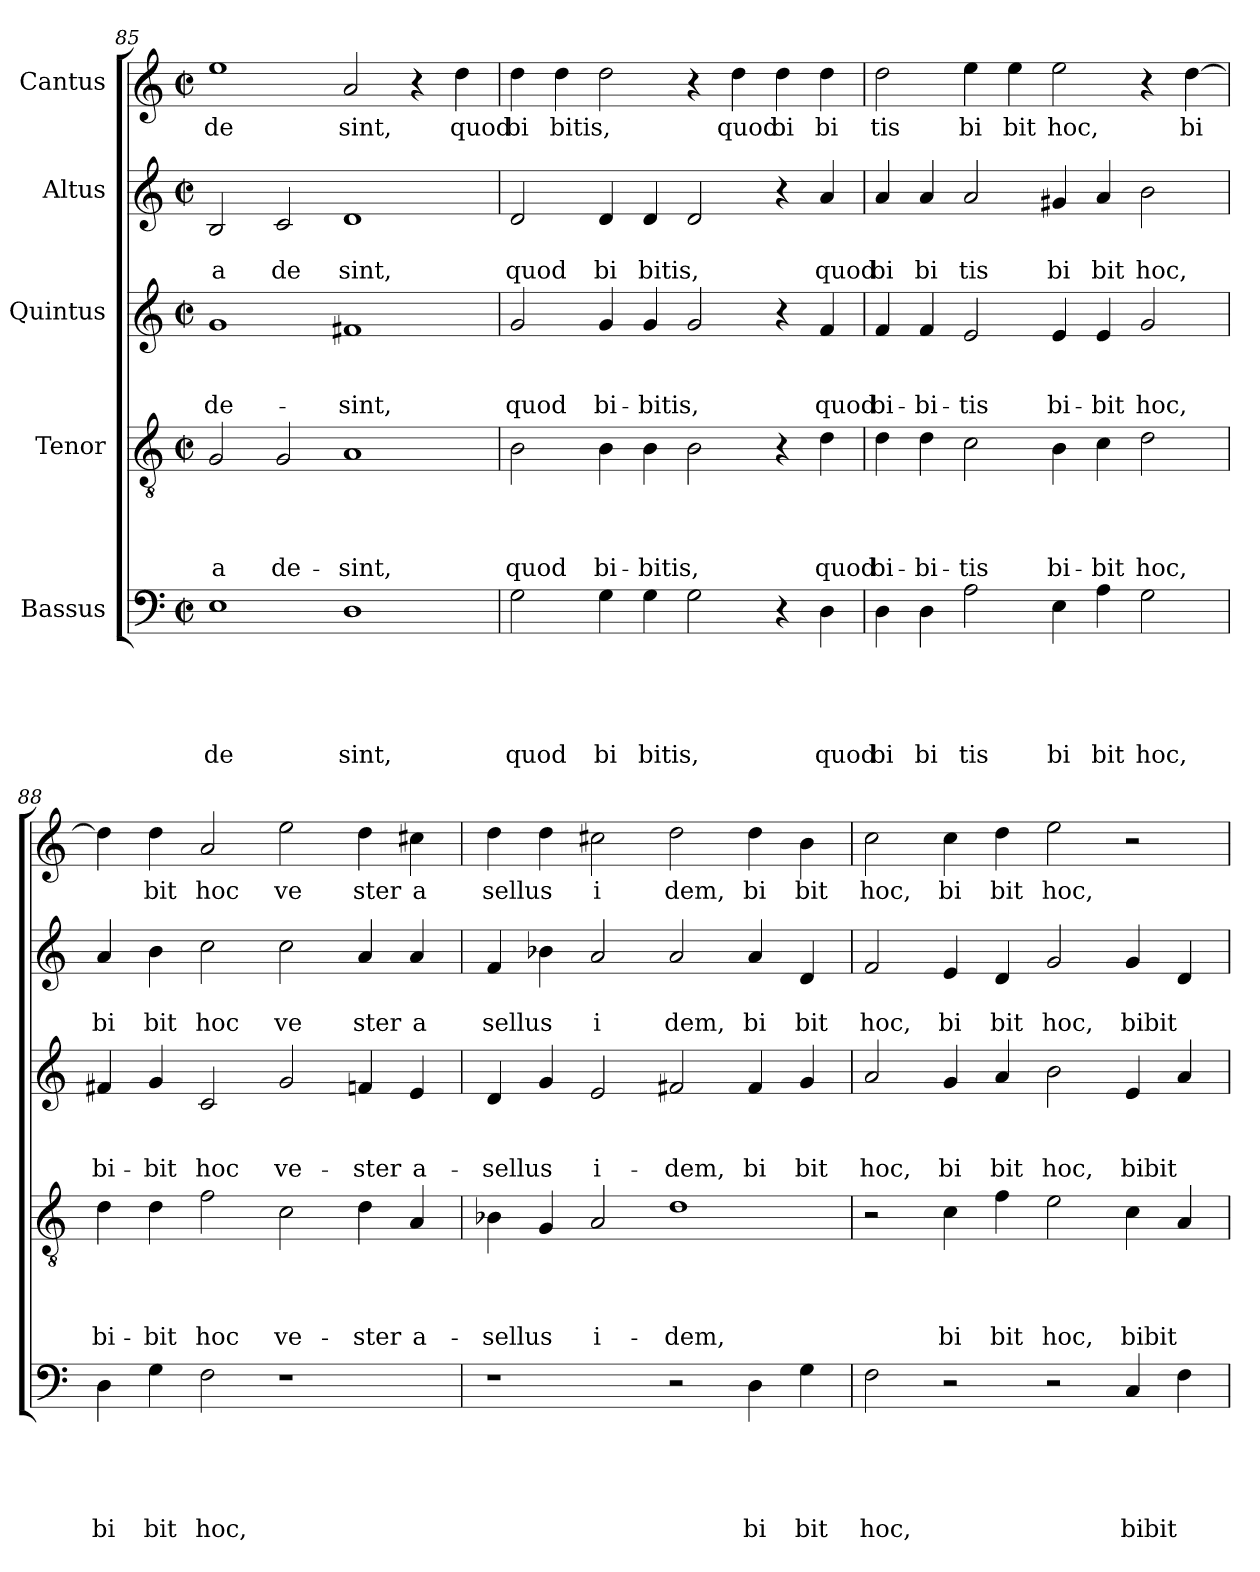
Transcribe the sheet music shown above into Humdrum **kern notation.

**kern	**text	**text	**text	**text	**text	**kern	**text	**text	**text	**text	**kern	**text	**text	**text	**kern	**text	**text	**kern	**text
*part5	*part5	*part5	*part5	*part5	*part5	*part4	*part4	*part4	*part4	*part4	*part3	*part3	*part3	*part3	*part2	*part2	*part2	*part1	*part1
*staff5	*staff5	*staff5	*staff5	*staff5	*staff5	*staff4	*staff4	*staff4	*staff4	*staff4	*staff3	*staff3	*staff3	*staff3	*staff2	*staff2	*staff2	*staff1	*staff1
*I"Bassus	*	*	*	*	*	*I"Tenor	*	*	*	*	*I"Quintus	*	*	*	*I"Altus	*	*	*I"Cantus	*
!!LO:PB:g=z
*clefF4	*	*	*	*	*	*clefGv2	*	*	*	*	*clefG2	*	*	*	*clefG2	*	*	*clefG2	*
*k[]	*	*	*	*	*	*k[]	*	*	*	*	*k[]	*	*	*	*k[]	*	*	*k[]	*
*C:	*	*	*	*	*	*C:	*	*	*	*	*C:	*	*	*	*C:	*	*	*C:	*
*M2/2	*	*	*	*	*	*M2/2	*	*	*	*	*M2/2	*	*	*	*M2/2	*	*	*M2/2	*
*met(c|)	*	*	*	*	*	*met(c|)	*	*	*	*	*met(c|)	*	*	*	*met(c|)	*	*	*met(c|)	*
=85	=85	=85	=85	=85	=85	=85	=85	=85	=85	=85	=85	=85	=85	=85	=85	=85	=85	=85	=85
!	!	!	!	!	!LO:LY:b	!	!	!	!	!LO:LY:b	!	!	!	!LO:LY:b	!	!	!LO:LY:b	!	!LO:LY:b
1E	.	.	.	.	de	2G/	.	.	.	a	1g	.	.	de-	2B/	.	-a	1ee	de
!	!	!	!	!	!	!	!	!	!	!LO:LY:b	!	!	!	!	!	!	!LO:LY:b	!	!
.	.	.	.	.	.	2G/	.	.	.	de-	.	.	.	.	2c/	.	de	.	.
!	!	!	!	!	!LO:LY:b	!	!	!	!	!LO:LY:b	!	!	!	!LO:LY:b	!	!	!LO:LY:b	!	!LO:LY:b
1D	.	.	.	.	sint,	1A	.	.	.	-sint,	1f#X	.	.	-sint,	1d	.	sint,	2a/	sint,
.	.	.	.	.	.	.	.	.	.	.	.	.	.	.	.	.	.	4r	.
!	!	!	!	!	!	!	!	!	!	!	!	!	!	!	!	!	!	!	!LO:LY:b
.	.	.	.	.	.	.	.	.	.	.	.	.	.	.	.	.	.	4dd\	quod
=86	=86	=86	=86	=86	=86	=86	=86	=86	=86	=86	=86	=86	=86	=86	=86	=86	=86	=86	=86
!	!	!	!	!	!LO:LY:b	!	!	!	!	!LO:LY:b	!	!	!	!LO:LY:b	!	!	!LO:LY:b	!	!LO:LY:b
2G\	.	.	.	.	quod	2B\	.	.	.	quod	2g/	.	.	quod	2d/	.	quod	4dd\	bi
!	!	!	!	!	!	!	!	!	!	!	!	!	!	!	!	!	!	!	!LO:LY:b
.	.	.	.	.	.	.	.	.	.	.	.	.	.	.	.	.	.	4dd\	bitis,
!	!	!	!	!	!LO:LY:b	!	!	!	!	!LO:LY:b	!	!	!	!LO:LY:b	!	!	!LO:LY:b	!	!
4G\	.	.	.	.	bi	4B\	.	.	.	bi-	4g/	.	.	bi-	4d/	.	bi	2dd\	.
!	!	!	!	!	!LO:LY:b	!	!	!	!	!LO:LY:b	!	!	!	!LO:LY:b	!	!	!LO:LY:b	!	!
4G\	.	.	.	.	bitis,	4B\	.	.	.	-bitis,	4g/	.	.	-bitis,	4d/	.	bitis,	.	.
2G\	.	.	.	.	.	2B\	.	.	.	.	2g/	.	.	.	2d/	.	.	4r	.
!	!	!	!	!	!	!	!	!	!	!	!	!	!	!	!	!	!	!	!LO:LY:b
.	.	.	.	.	.	.	.	.	.	.	.	.	.	.	.	.	.	4dd\	quod
!	!	!	!	!	!	!	!	!	!	!	!	!	!	!	!	!	!	!	!LO:LY:b
4r	.	.	.	.	.	4r	.	.	.	.	4r	.	.	.	4r	.	.	4dd\	bi
!	!	!	!	!	!LO:LY:b	!	!	!	!	!LO:LY:b	!	!	!	!LO:LY:b	!	!	!LO:LY:b	!	!LO:LY:b
4D\	.	.	.	.	quod	4d\	.	.	.	quod	4f/	.	.	quod	4a/	.	quod	4dd\	bi
=87	=87	=87	=87	=87	=87	=87	=87	=87	=87	=87	=87	=87	=87	=87	=87	=87	=87	=87	=87
!	!	!	!	!	!LO:LY:b	!	!	!	!	!LO:LY:b	!	!	!	!LO:LY:b	!	!	!LO:LY:b	!	!LO:LY:b
4D\	.	.	.	.	bi	4d\	.	.	.	bi-	4f/	.	.	bi-	4a/	.	bi	2dd\	tis
!	!	!	!	!	!LO:LY:b	!	!	!	!	!LO:LY:b	!	!	!	!LO:LY:b	!	!	!LO:LY:b	!	!
4D\	.	.	.	.	bi	4d\	.	.	.	-bi-	4f/	.	.	-bi-	4a/	.	bi	.	.
!	!	!	!	!	!LO:LY:b	!	!	!	!	!LO:LY:b	!	!	!	!LO:LY:b	!	!	!LO:LY:b	!	!LO:LY:b
2A\	.	.	.	.	tis	2c\	.	.	.	-tis	2e/	.	.	-tis	2a/	.	tis	4ee\	bi
!	!	!	!	!	!	!	!	!	!	!	!	!	!	!	!	!	!	!	!LO:LY:b
.	.	.	.	.	.	.	.	.	.	.	.	.	.	.	.	.	.	4ee\	bit
!	!	!	!	!	!LO:LY:b	!	!	!	!	!LO:LY:b	!	!	!	!LO:LY:b	!	!	!LO:LY:b	!	!LO:LY:b
4E\	.	.	.	.	bi	4B\	.	.	.	bi-	4e/	.	.	bi-	4g#X/	.	bi	2ee\	hoc,
!	!	!	!	!	!LO:LY:b	!	!	!	!	!LO:LY:b	!	!	!	!LO:LY:b	!	!	!LO:LY:b	!	!
4A\	.	.	.	.	bit	4c\	.	.	.	-bit	4e/	.	.	-bit	4a/	.	bit	.	.
!	!	!	!	!	!LO:LY:b	!	!	!	!	!LO:LY:b	!	!	!	!LO:LY:b	!	!	!LO:LY:b	!	!
2G\	.	.	.	.	hoc,	2d\	.	.	.	hoc,	2g/	.	.	hoc,	2b\	.	hoc,	4r	.
!	!	!	!	!	!	!	!	!	!	!	!	!	!	!	!	!	!	!	!LO:LY:b
.	.	.	.	.	.	.	.	.	.	.	.	.	.	.	.	.	.	[>4dd\	bi
=88	=88	=88	=88	=88	=88	=88	=88	=88	=88	=88	=88	=88	=88	=88	=88	=88	=88	=88	=88
!	!	!	!	!	!LO:LY:b	!	!	!	!	!LO:LY:b	!	!	!	!LO:LY:b	!	!	!LO:LY:b	!	!
4D\	.	.	.	.	bi	4d\	.	.	.	bi-	4f#X/	.	.	bi-	4a/	.	bi	4dd\]	.
!	!	!	!	!	!LO:LY:b	!	!	!	!	!LO:LY:b	!	!	!	!LO:LY:b	!	!	!LO:LY:b	!	!LO:LY:b
4G\	.	.	.	.	bit	4d\	.	.	.	-bit	4g/	.	.	-bit	4b\	.	bit	4dd\	bit
!	!	!	!	!	!LO:LY:b	!	!	!	!	!LO:LY:b	!	!	!	!LO:LY:b	!	!	!LO:LY:b	!	!LO:LY:b
2F\	.	.	.	.	hoc,	2f\	.	.	.	hoc	2c/	.	.	hoc	2cc\	.	hoc	2a/	hoc
!	!	!	!	!	!	!	!	!	!	!LO:LY:b	!	!	!	!LO:LY:b	!	!	!LO:LY:b	!	!LO:LY:b
1r	.	.	.	.	.	2c\	.	.	.	ve-	2g/	.	.	ve-	2cc\	.	ve	2ee\	ve
!	!	!	!	!	!	!	!	!	!	!LO:LY:b	!	!	!	!LO:LY:b	!	!	!LO:LY:b	!	!LO:LY:b
.	.	.	.	.	.	4d\	.	.	.	-ster	4fn/	.	.	-ster	4a/	.	ster	4dd\	ster
!	!	!	!	!	!	!	!	!	!	!LO:LY:b	!	!	!	!LO:LY:b	!	!	!LO:LY:b	!	!LO:LY:b
.	.	.	.	.	.	4A/	.	.	.	a-	4e/	.	.	a-	4a/	.	a	4cc#X\	a
=89	=89	=89	=89	=89	=89	=89	=89	=89	=89	=89	=89	=89	=89	=89	=89	=89	=89	=89	=89
!	!	!	!	!	!	!	!	!	!	!LO:LY:b	!	!	!	!LO:LY:b	!	!	!LO:LY:b	!	!LO:LY:b
1r	.	.	.	.	.	4B-X\	.	.	.	-sellus	4d/	.	.	-sellus	4f/	.	sellus	4dd\	sellus
.	.	.	.	.	.	4G/	.	.	.	.	4g/	.	.	.	4b-\	.	.	4dd\	.
!	!	!	!	!	!	!	!	!	!	!LO:LY:b	!	!	!	!LO:LY:b	!	!	!LO:LY:b	!	!LO:LY:b
.	.	.	.	.	.	2A/	.	.	.	i-	2e/	.	.	i-	2a/	.	i	2cc#X\	i
!	!	!	!	!	!	!	!	!	!	!LO:LY:b	!	!	!	!LO:LY:b	!	!	!LO:LY:b	!	!LO:LY:b
2r	.	.	.	.	.	1d	.	.	.	-dem,	2f#X/	.	.	-dem,	2a/	.	dem,	2dd\	dem,
!	!	!	!	!	!LO:LY:b	!	!	!	!	!	!	!	!	!LO:LY:b	!	!	!LO:LY:b	!	!LO:LY:b
4D\	.	.	.	.	bi	.	.	.	.	.	4f#/	.	.	bi	4a/	.	bi	4dd\	bi
!	!	!	!	!	!LO:LY:b	!	!	!	!	!	!	!	!	!LO:LY:b	!	!	!LO:LY:b	!	!LO:LY:b
4G\	.	.	.	.	bit	.	.	.	.	.	4g/	.	.	bit	4d/	.	bit	4b\	bit
!!LO:LB:g=z
=90	=90	=90	=90	=90	=90	=90	=90	=90	=90	=90	=90	=90	=90	=90	=90	=90	=90	=90	=90
!	!	!	!	!	!LO:LY:b	!	!	!	!	!	!	!	!	!LO:LY:b	!	!	!LO:LY:b	!	!LO:LY:b
2F\	.	.	.	.	hoc,	2r	.	.	.	.	2a/	.	.	hoc,	2f/	.	hoc,	2cc\	hoc,
!	!	!	!	!	!	!	!	!	!	!LO:LY:b	!	!	!	!LO:LY:b	!	!	!LO:LY:b	!	!LO:LY:b
2r	.	.	.	.	.	4c\	.	.	.	bi	4g/	.	.	bi	4e/	.	bi	4cc\	bi
!	!	!	!	!	!	!	!	!	!	!LO:LY:b	!	!	!	!LO:LY:b	!	!	!LO:LY:b	!	!LO:LY:b
.	.	.	.	.	.	4f\	.	.	.	bit	4a/	.	.	bit	4d/	.	bit	4dd\	bit
!	!	!	!	!	!	!	!	!	!	!LO:LY:b	!	!	!	!LO:LY:b	!	!	!LO:LY:b	!	!LO:LY:b
2r	.	.	.	.	.	2e\	.	.	.	hoc,	2b\	.	.	hoc,	2g/	.	hoc,	2ee\	hoc,
!	!	!	!	!	!LO:LY:b	!	!	!	!	!LO:LY:b	!	!	!	!LO:LY:b	!	!	!LO:LY:b	!	!
4C/	.	.	.	.	bibit	4c\	.	.	.	bibit	4e/	.	.	bibit	4g/	.	bibit	2r	.
4F\	.	.	.	.	.	4A/	.	.	.	.	4a/	.	.	.	4d/	.	.	.	.
=	=	=	=	=	=	=	=	=	=	=	=	=	=	=	=	=	=	=	=
*-	*-	*-	*-	*-	*-	*-	*-	*-	*-	*-	*-	*-	*-	*-	*-	*-	*-	*-	*-
